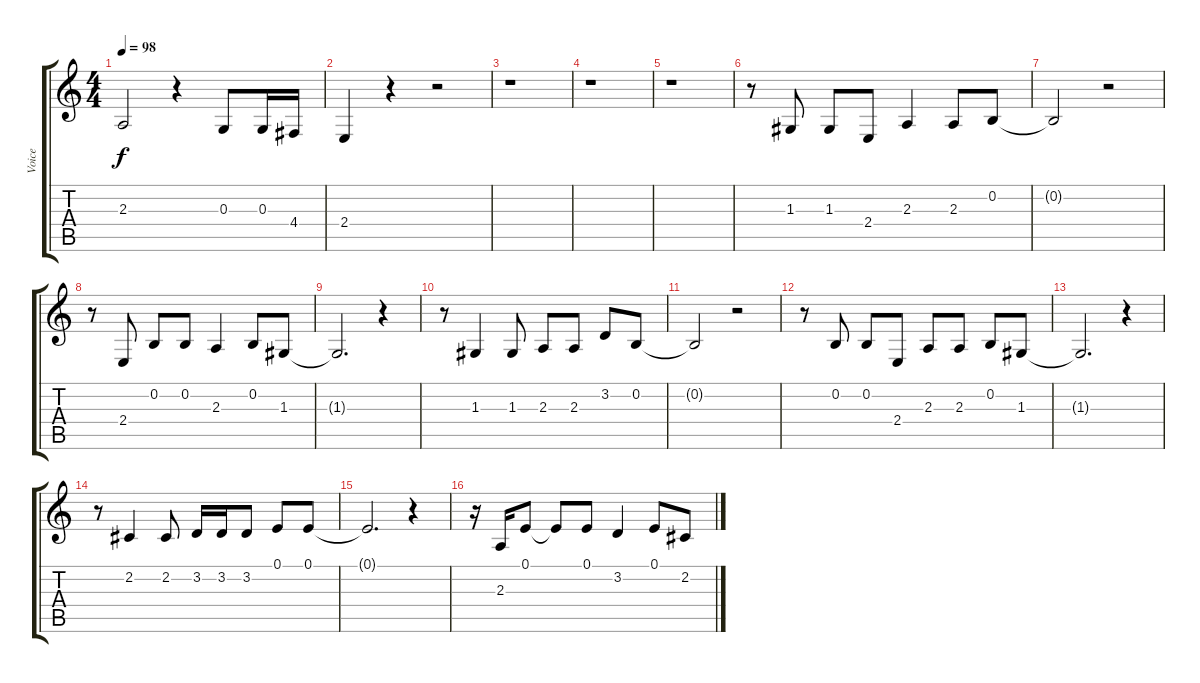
\track ("Voice" "Voice") {instrument trumpet}
\staff {score tabs}
\tuning (E4 B3 G3 D3 A2 E2) {hide}
\ts (4 4)
\tempo 98
\clef g2
\ks c
2.3{t}.2{dy f} r.4 0.3.8 0.3.16 4.4.16 |
2.4.4 r.4 r.2 |
r.1 |
r.1 |
r.1 |
r.8 1.3.8 1.3.8 2.4.8 2.3.4 2.3.8 0.2.8 |
0.2{t}.2 r.2 |
r.8 2.4.8 0.2.8 0.2.8 2.3.4 0.2.8 1.3.8 |
1.3{t}.2{d} r.4 |
r.8 1.3.4 1.3.8 2.3.8 2.3.8 3.2.8 0.2.8 |
0.2{t}.2 r.2 |
r.8 0.2.8 0.2.8 2.4.8 2.3.8 2.3.8 0.2.8 1.3.8 |
1.3{t}.2{d} r.4 |
r.8 2.2.4 2.2.8 3.2.16 3.2.16 3.2.8 0.1.8 0.1.8 |
0.1{t}.2{d} r.4 |
r.16 2.3.16 0.1.8 0.1{t}.8 0.1.8 3.2.4 0.1.8 2.2.8
